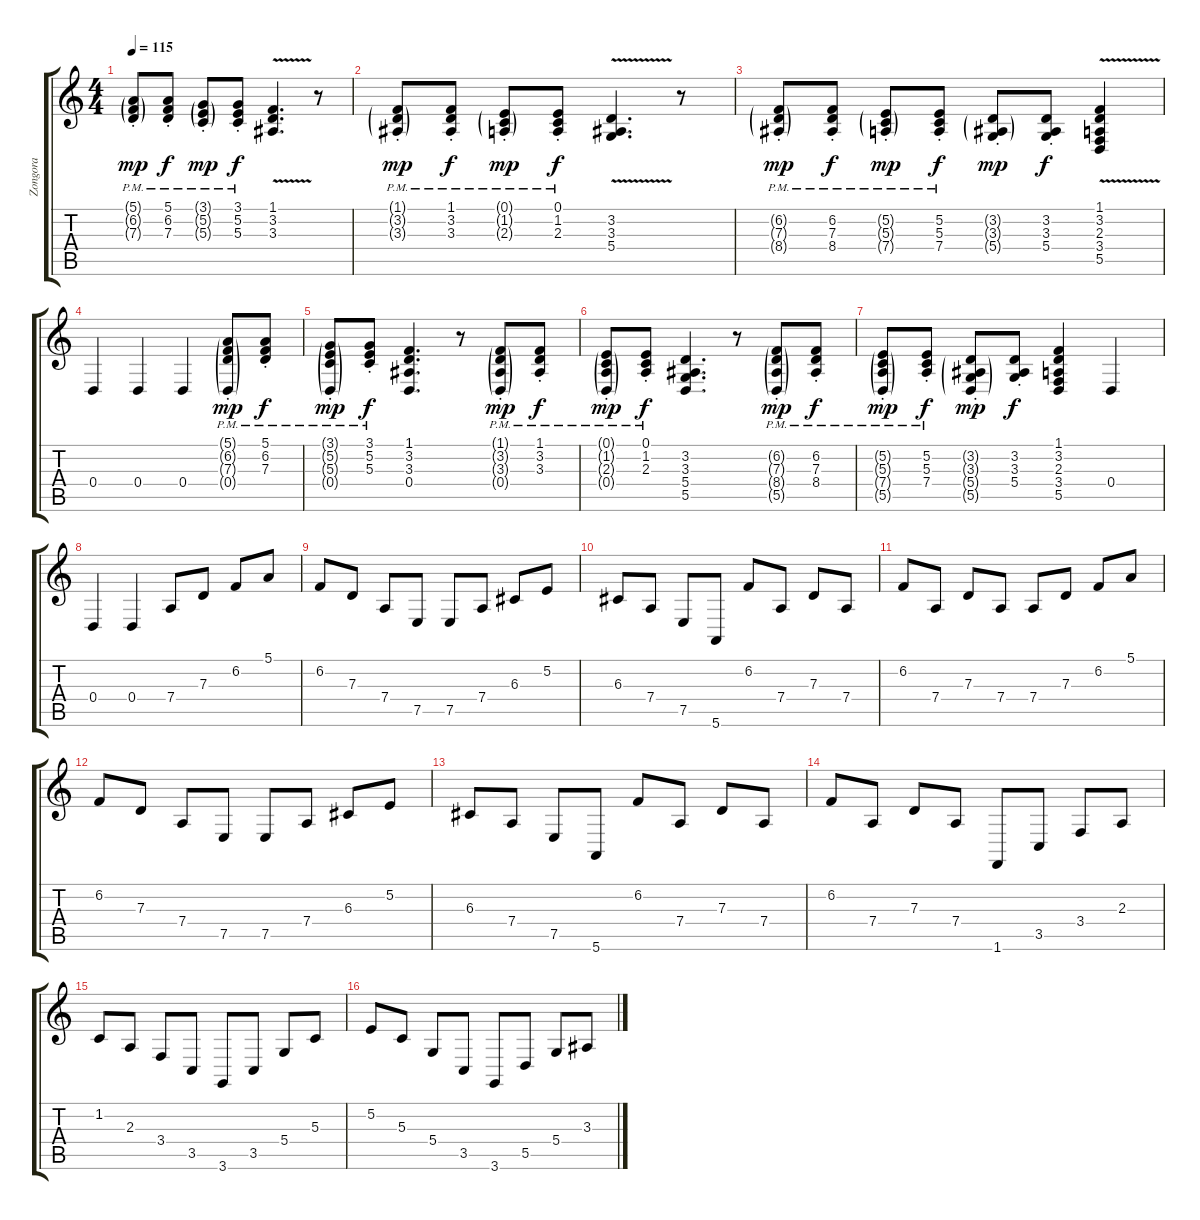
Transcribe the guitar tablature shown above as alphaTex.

\track ("Zongora" "Zongora") {instrument acousticgrandpiano}
\staff {score tabs}
\tuning (E4 B3 G3 D3 A2 E2) {hide}
\ts (4 4)
\tempo 115
\clef g2
\ks c
(5.1{g} 6.2{g pm} 7.3{g st}).8{dy mp instrument acousticgrandpiano} (5.1 6.2{pm st} 7.3).8{dy f} (3.1{g} 5.2{g pm st} 5.3{g}).8{dy mp} (3.1 5.2{pm st} 5.3).8{dy f} (1.1 3.2{v} 3.3).4{d} r.8 |
(1.1{g} 3.2{g} 3.3{g pm st}).8{dy mp} (1.1 3.2 3.3{pm st}).8{dy f} (0.1{g} 1.2{g} 2.3{g pm st}).8{dy mp} (0.1 1.2 2.3{pm st}).8{dy f} (3.2 3.3{v} 5.4).4{d} r.8 |
(6.2{g pm st} 7.3{g} 8.4{g}).8{dy mp} (6.2{pm st} 7.3 8.4).8{dy f} (5.2{g pm st} 5.3{g} 7.4{g}).8{dy mp} (5.2{pm st} 5.3 7.4).8{dy f} (3.2{g st} 3.3{g} 5.4{g}).8{dy mp} (3.2{st} 3.3 5.4).8{dy f} (1.1 3.2{v} 2.3{v} 3.4{v} 5.5).4 |
0.4.4 0.4.4 0.4.4 (5.1{g} 6.2{g pm} 7.3{g st} 0.4{g}).8{dy mp} (5.1 6.2{pm st} 7.3).8{dy f} |
(3.1{g} 5.2{g pm st} 5.3{g} 0.4{g}).8{dy mp} (3.1 5.2{pm st} 5.3).8{dy f} (1.1 3.2 3.3 0.4).4{d} r.8 (1.1{g} 3.2{g} 3.3{g pm st} 0.4{g}).8{dy mp} (1.1 3.2 3.3{pm st}).8{dy f} |
(0.1{g} 1.2{g} 2.3{g pm st} 0.4{g}).8{dy mp} (0.1 1.2 2.3{pm st}).8{dy f} (3.2 3.3 5.4 5.5).4{d} r.8 (6.2{g pm st} 7.3{g} 8.4{g} 5.5{g}).8{dy mp} (6.2{pm st} 7.3 8.4).8{dy f} |
(5.2{g pm st} 5.3{g} 7.4{g} 5.5{g}).8{dy mp} (5.2{pm st} 5.3 7.4).8{dy f} (3.2{g st} 3.3{g} 5.4{g} 5.5{g}).8{dy mp} (3.2{st} 3.3 5.4).8{dy f} (1.1 3.2 2.3 3.4 5.5).4 0.4.4 |
0.4.4 0.4.4 7.4.8 7.3.8 6.2.8 5.1.8 |
6.2.8 7.3.8 7.4.8 7.5.8 7.5.8 7.4.8 6.3.8 5.2.8 |
6.3.8 7.4.8 7.5.8 5.6.8 6.2.8 7.4.8 7.3.8 7.4.8 |
6.2.8 7.4.8 7.3.8 7.4.8 7.4.8 7.3.8 6.2.8 5.1.8 |
6.2.8 7.3.8 7.4.8 7.5.8 7.5.8 7.4.8 6.3.8 5.2.8 |
6.3.8 7.4.8 7.5.8 5.6.8 6.2.8 7.4.8 7.3.8 7.4.8 |
6.2.8 7.4.8 7.3.8 7.4.8 1.6.8 3.5.8 3.4.8 2.3.8 |
1.2.8 2.3.8 3.4.8 3.5.8 3.6.8 3.5.8 5.4.8 5.3.8 |
5.2.8 5.3.8 5.4.8 3.5.8 3.6.8 5.5.8 5.4.8 3.3.8
